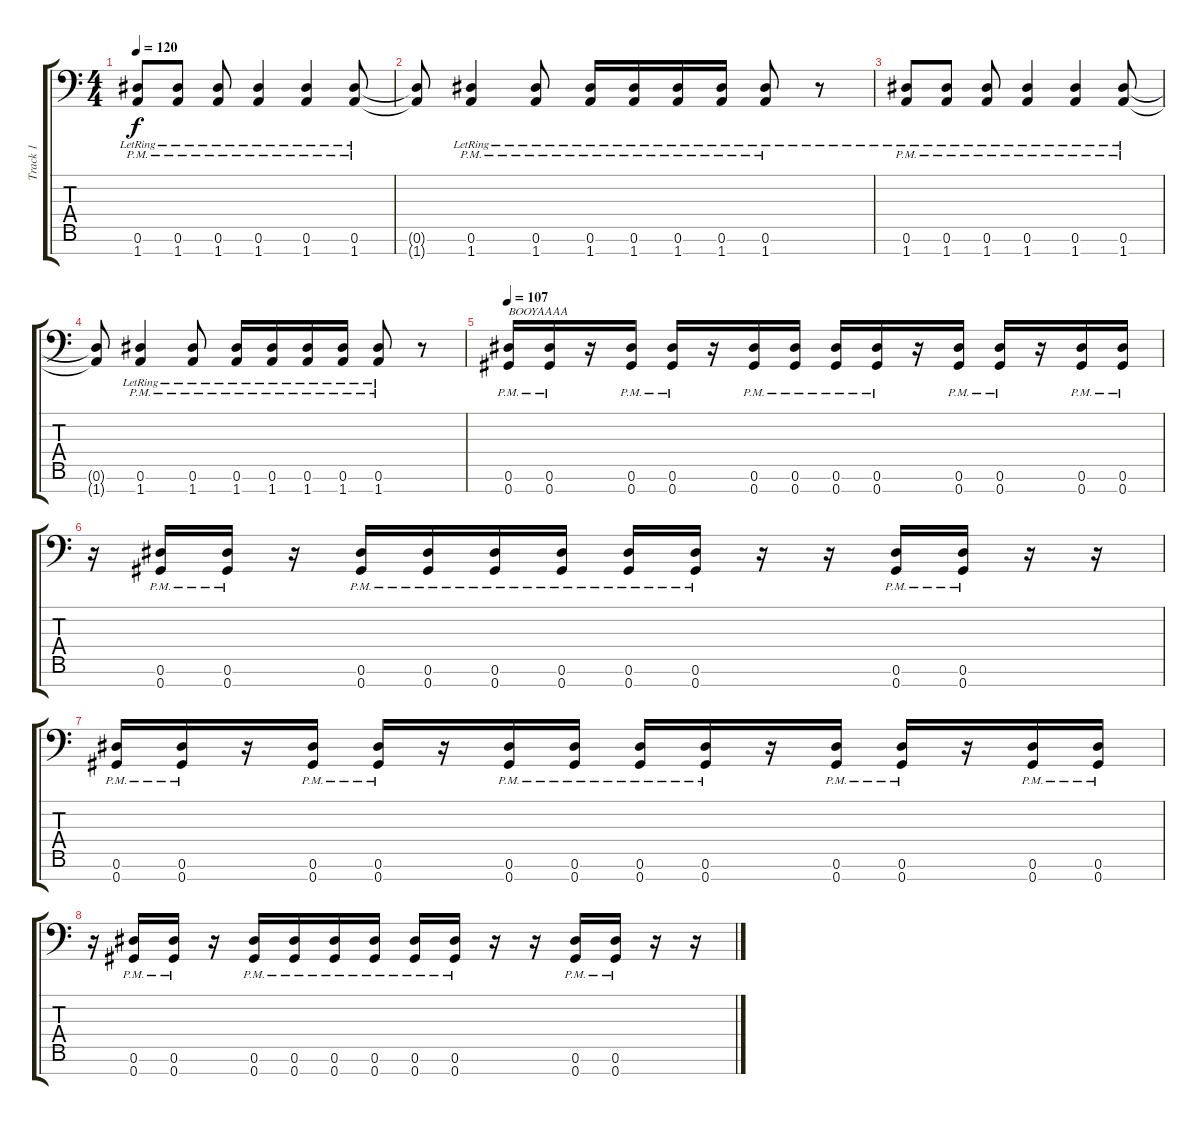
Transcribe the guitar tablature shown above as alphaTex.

\track ("Track 1" "Track 1") {instrument distortionguitar}
\staff {score tabs}
\tuning (Eb4 Bb3 Gb3 Db3 Ab2 Eb2 Ab1) {hide}
\ts (4 4)
\tempo 120
\clef f4
\ks c
(0.6{pm lr} 1.7{pm lr}).8{dy f} (0.6{pm lr} 1.7{pm lr}).8 (0.6{pm lr} 1.7{pm lr}).8 (0.6{pm lr} 1.7{pm lr}).4 (0.6{pm lr} 1.7{pm lr}).4 (0.6{pm lr} 1.7{pm lr}).8 |
(0.6{t} 1.7{t}).8 (0.6{pm lr} 1.7{pm lr}).4 (0.6{pm lr} 1.7{pm lr}).8 (0.6{pm lr} 1.7{pm lr}).16 (0.6{pm lr} 1.7{pm lr}).16 (0.6{pm lr} 1.7{pm lr}).16 (0.6{pm lr} 1.7{pm lr}).16 (0.6{pm lr} 1.7{pm lr}).8 r.8 |
(0.6{pm lr} 1.7{pm lr}).8 (0.6{pm lr} 1.7{pm lr}).8 (0.6{pm lr} 1.7{pm lr}).8 (0.6{pm lr} 1.7{pm lr}).4 (0.6{pm lr} 1.7{pm lr}).4 (0.6{pm lr} 1.7{pm lr}).8 |
(0.6{t} 1.7{t}).8 (0.6{pm lr} 1.7{pm lr}).4 (0.6{pm lr} 1.7{pm lr}).8 (0.6{pm lr} 1.7{pm lr}).16 (0.6{pm lr} 1.7{pm lr}).16 (0.6{pm lr} 1.7{pm lr}).16 (0.6{pm lr} 1.7{pm lr}).16 (0.6{pm lr} 1.7{pm lr}).8 r.8 |
\tempo 107
(0.6{pm} 0.7{pm}).16{txt "BOOYAAAA"} (0.6{pm} 0.7{pm}).16 r.16 (0.6{pm} 0.7{pm}).16 (0.6{pm} 0.7{pm}).16 r.16 (0.6{pm} 0.7{pm}).16 (0.6{pm} 0.7{pm}).16 (0.6{pm} 0.7{pm}).16 (0.6{pm} 0.7{pm}).16 r.16 (0.6{pm} 0.7{pm}).16 (0.6{pm} 0.7{pm}).16 r.16 (0.6{pm} 0.7{pm}).16 (0.6{pm} 0.7{pm}).16 |
r.16 (0.6{pm} 0.7{pm}).16 (0.6{pm} 0.7{pm}).16 r.16 (0.6{pm} 0.7{pm}).16 (0.6{pm} 0.7{pm}).16 (0.6{pm} 0.7{pm}).16 (0.6{pm} 0.7{pm}).16 (0.6{pm} 0.7{pm}).16 (0.6{pm} 0.7{pm}).16 r.16 r.16 (0.6{pm} 0.7{pm}).16 (0.6{pm} 0.7{pm}).16 r.16 r.16 |
(0.6{pm} 0.7{pm}).16 (0.6{pm} 0.7{pm}).16 r.16 (0.6{pm} 0.7{pm}).16 (0.6{pm} 0.7{pm}).16 r.16 (0.6{pm} 0.7{pm}).16 (0.6{pm} 0.7{pm}).16 (0.6{pm} 0.7{pm}).16 (0.6{pm} 0.7{pm}).16 r.16 (0.6{pm} 0.7{pm}).16 (0.6{pm} 0.7{pm}).16 r.16 (0.6{pm} 0.7{pm}).16 (0.6{pm} 0.7{pm}).16 |
r.16 (0.6{pm} 0.7{pm}).16 (0.6{pm} 0.7{pm}).16 r.16 (0.6{pm} 0.7{pm}).16 (0.6{pm} 0.7{pm}).16 (0.6{pm} 0.7{pm}).16 (0.6{pm} 0.7{pm}).16 (0.6{pm} 0.7{pm}).16 (0.6{pm} 0.7{pm}).16 r.16 r.16 (0.6{pm} 0.7{pm}).16 (0.6{pm} 0.7{pm}).16 r.16 r.16
